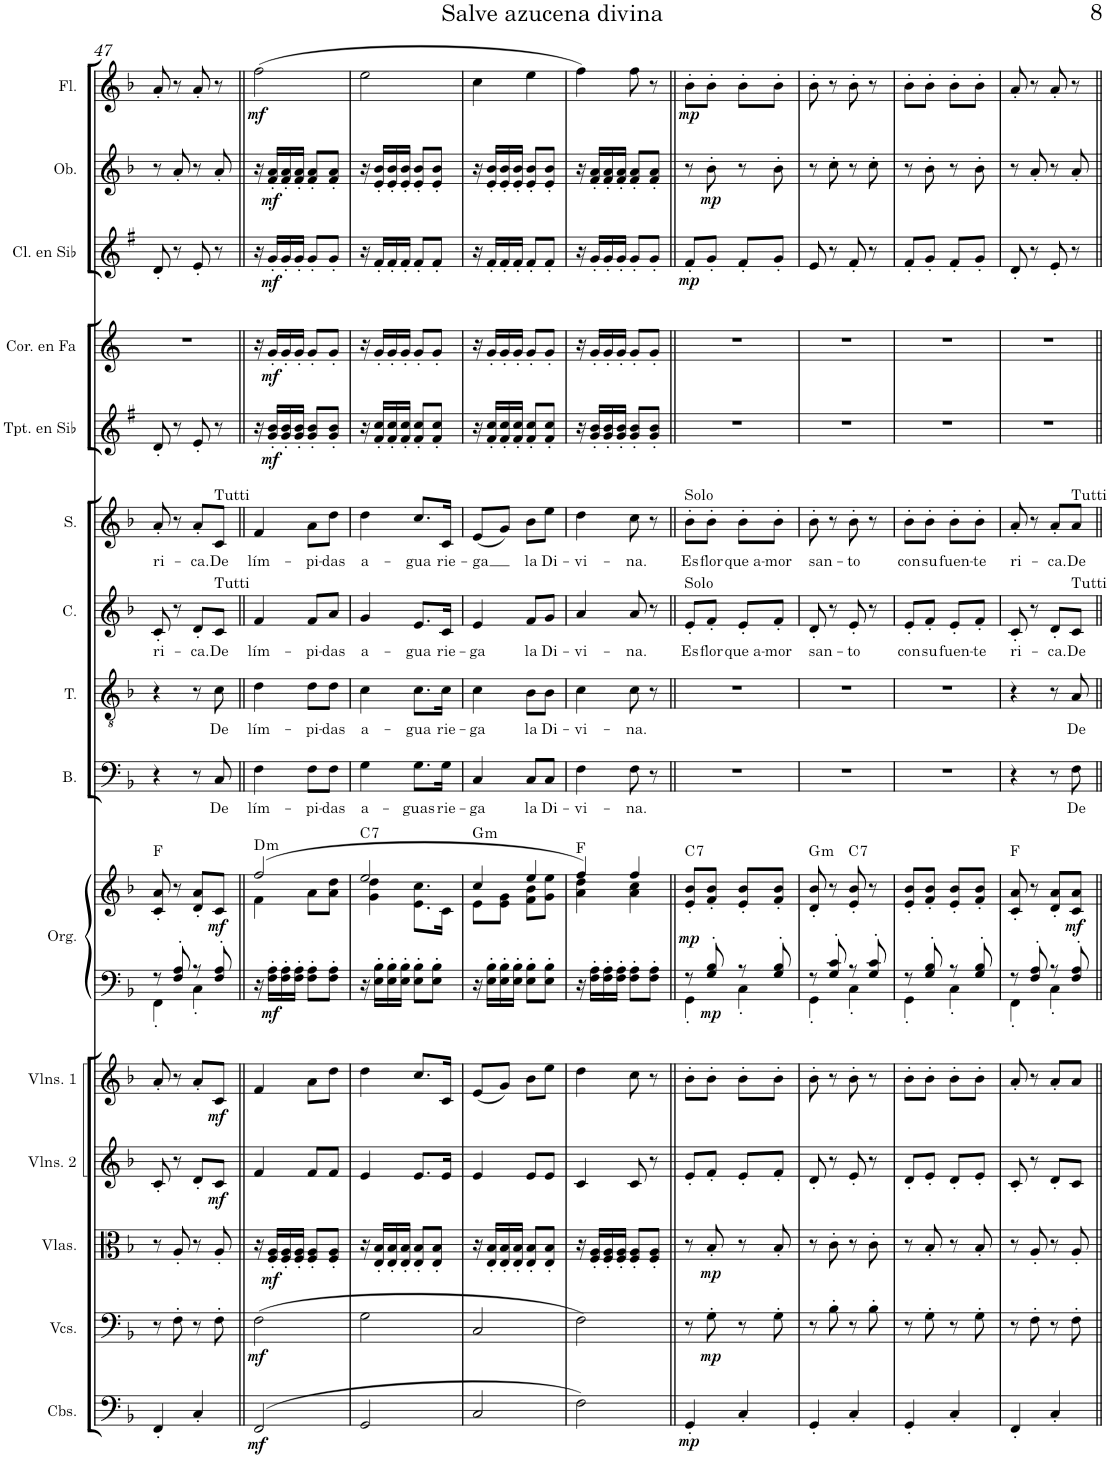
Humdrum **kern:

**kern	**dynam	**kern	**dynam	**kern	**dynam	**kern	**dynam	**kern	**dynam	**kern	**kern	**dynam	**harte	**kern	**text	**kern	**text	**kern	**text	**kern	**text	**kern	**dynam	**kern	**dynam	**kern	**dynam	**kern	**dynam	**kern	**dynam
*part15	*part15	*part14	*part14	*part13	*part13	*part12	*part12	*part11	*part11	*part10	*part10	*part10	*part10	*part9	*part9	*part8	*part8	*part7	*part7	*part6	*part6	*part5	*part5	*part4	*part4	*part3	*part3	*part2	*part2	*part1	*part1
*staff16	*staff16	*staff15	*staff15	*staff14	*staff14	*staff13	*staff13	*staff12	*staff12	*staff11	*staff10	*staff10/11	*	*staff9	*staff9	*staff8	*staff8	*staff7	*staff7	*staff6	*staff6	*staff5	*staff5	*staff4	*staff4	*staff3	*staff3	*staff2	*staff2	*staff1	*staff1
*I"Contrabajos	*	*I"Violonchelos	*	*I"Violas	*	*I"Violines 2	*	*I"Violines 1	*	*I"Órgano	*	*	*	*I"Bajo	*	*I"Tenor	*	*I"Contralto	*	*I"Soprano	*	*I"Trompeta en Sib	*	*I"Trompa en Fa	*	*I"Clarinete en Sib	*	*I"Oboe	*	*I"Flauta	*
*I'Cbs.	*	*I'Vcs.	*	*I'Vlas.	*	*I'Vlns. 2	*	*I'Vlns. 1	*	*	*	*	*	*I'B.	*	*I'T.	*	*I'C.	*	*I'S.	*	*I'Tpt. en Sib	*	*	*	*I'Cl. en Sib	*	*I'Ob.	*	*I'Fl.	*
!!LO:PB:g=z
*clefF4	*	*clefF4	*	*clefC3	*	*clefG2	*	*clefG2	*	*clefF4	*clefG2	*	*	*clefF4	*	*clefGv2	*	*clefG2	*	*clefG2	*	*clefG2	*	*clefG2	*	*clefG2	*	*clefG2	*	*clefG2	*
*Trd7c12	*	*	*	*	*	*	*	*	*	*	*	*	*	*	*	*	*	*	*	*	*	*Trd1c2	*	*Trd4c7	*	*Trd1c2	*	*	*	*	*
*k[b-]	*	*k[b-]	*	*k[b-]	*	*k[b-]	*	*k[b-]	*	*k[b-]	*k[b-]	*	*	*k[b-]	*	*k[b-]	*	*k[b-]	*	*k[b-]	*	*k[f#]	*	*k[]	*	*k[f#]	*	*k[b-]	*	*k[b-]	*
*M2/4	*	*M2/4	*	*M2/4	*	*M2/4	*	*M2/4	*	*M2/4	*M2/4	*	*	*M2/4	*	*M2/4	*	*M2/4	*	*M2/4	*	*M2/4	*	*M2/4	*	*M2/4	*	*M2/4	*	*M2/4	*
=47	=47	=47	=47	=47	=47	=47	=47	=47	=47	=47	=47	=47	=47	=47	=47	=47	=47	=47	=47	=47	=47	=47	=47	=47	=47	=47	=47	=47	=47	=47	=47
*	*	*	*	*	*	*	*	*	*	*^	*	*	*	*	*	*	*	*	*	*	*	*	*	*	*	*	*	*	*	*	*
!	!	!	!	!	!	!	!	!	!	!	!	!	!	!	!	!	!	!	!	!LO:LY:b	!	!LO:LY:b	!	!	!	!	!	!	!	!	!	!
4FF'/	.	8r	.	8r	.	8c'/	.	8a'/	.	8r	4FF'\	8c/' 8a/'	.	F:maj	4r	.	4r	.	8c'/	ri-	8a'/	ri-	8d'/	.	2r	.	8d'/	.	8r	.	8a'/	.
.	.	8F'\	.	8A'/	.	8r	.	8r	.	8F/' 8A/'	.	8r	.	.	.	.	.	.	8r	.	8r	.	8r	.	.	.	8r	.	8a'/	.	8r	.
!	!	!	!	!	!	!	!	!	!	!	!	!	!	!	!	!	!	!	!	!LO:LY:b	!	!LO:LY:b	!	!	!	!	!	!	!	!	!	!
4C'/	.	8r	.	8r	.	8d'/L	.	8a'/L	.	8r	4C'\	8d/' 8a/'L	.	.	8r	.	8r	.	8d'/L	-ca.	8a'/L	-ca.	8e'/	.	.	.	8e'/	.	8r	.	8a'/	.
!	!	!	!	!	!	!	!	!	!	!	!	!	!	!	!	!	!	!	!	!	!LO:TX:a:t=Tutti	!	!	!	!	!	!	!	!	!	!	!
!	!	!	!	!	!	!	!	!	!	!	!	!	!	!	!	!	!	!	!LO:TX:a:t=Tutti	!	!	!	!	!	!	!	!	!	!	!	!	!
!	!	!	!	!	!	!	!LO:DY:b	!	!LO:DY:b	!	!	!	!LO:DY:b	!	!	!LO:LY:b	!	!LO:LY:b	!	!LO:LY:b	!	!LO:LY:b	!	!	!	!	!	!	!	!	!	!
.	.	8F'\	.	8A'/	.	8c/J	mf	8c/J	mf	8F/' 8A/'	.	8c/J	mf	.	8C/	De	8c\	De	8c/J	De	8c/J	De	8r	.	.	.	8r	.	8a'/	.	8r	.
*	*	*	*	*	*	*	*	*	*	*v	*v	*	*	*	*	*	*	*	*	*	*	*	*	*	*	*	*	*	*	*	*	*
=48||	=48||	=48||	=48||	=48||	=48||	=48||	=48||	=48||	=48||	=48||	=48||	=48||	=48||	=48||	=48||	=48||	=48||	=48||	=48||	=48||	=48||	=48||	=48||	=48||	=48||	=48||	=48||	=48||	=48||	=48||	=48||
*	*	*	*	*	*	*	*	*	*	*	*^	*	*	*	*	*	*	*	*	*	*	*	*	*	*	*	*	*	*	*	*
!	!LO:DY:b	!	!LO:DY:b	!	!	!	!	!	!	!	!	!	!	!LO:H:kt=m	!	!LO:LY:b	!	!LO:LY:b	!	!LO:LY:b	!	!LO:LY:b	!	!	!	!	!	!	!	!	!	!LO:DY:b
(2FF/	mf	(2F\	mf	16r	.	4f/	.	4f/	.	16r	(2ff/	4f\	.	D:min	4F\	lím-	4d\	lím-	4f/	lím-	4f/	lím-	16r	.	16r	.	16r	.	16r	.	(2ff\	mf
!	!	!	!	!	!LO:DY:b	!	!	!	!	!	!	!	!LO:DY:b=2	!	!	!	!	!	!	!	!	!	!	!LO:DY:b	!	!LO:DY:b	!	!LO:DY:b	!	!LO:DY:b	!	!
.	.	.	.	16F/' 16A/'LL	mf	.	.	.	.	16F\' 16A\'LL	.	.	mf	.	.	.	.	.	.	.	.	.	16g/' 16b/'LL	mf	16g'/LL	mf	16g'/LL	mf	16f/' 16a/'LL	mf	.	.
.	.	.	.	16F/' 16A/'	.	.	.	.	.	16F\' 16A\'	.	.	.	.	.	.	.	.	.	.	.	.	16g/' 16b/'	.	16g'/	.	16g'/	.	16f/' 16a/'	.	.	.
.	.	.	.	16F/' 16A/'JJ	.	.	.	.	.	16F\' 16A\'JJ	.	.	.	.	.	.	.	.	.	.	.	.	16g/' 16b/'JJ	.	16g'/JJ	.	16g'/JJ	.	16f/' 16a/'JJ	.	.	.
!	!	!	!	!	!	!	!	!	!	!	!	!	!	!	!	!LO:LY:b	!	!LO:LY:b	!	!LO:LY:b	!	!LO:LY:b	!	!	!	!	!	!	!	!	!	!
.	.	.	.	8F/' 8A/'L	.	8f/L	.	8a\L	.	8F\' 8A\'L	.	8a\L	.	.	8F\L	-pi-	8d\L	-pi-	8f/L	-pi-	8a\L	-pi-	8g/' 8b/'L	.	8g'/L	.	8g'/L	.	8f/' 8a/'L	.	.	.
!	!	!	!	!	!	!	!	!	!	!	!	!	!	!	!	!LO:LY:b	!	!LO:LY:b	!	!LO:LY:b	!	!LO:LY:b	!	!	!	!	!	!	!	!	!	!
.	.	.	.	8F/' 8A/'J	.	8f/J	.	8dd\J	.	8F\' 8A\'J	.	8a\ 8dd\J	.	.	8F\J	-das	8d\J	-das	8a/J	-das	8dd\J	-das	8g/' 8b/'J	.	8g'/J	.	8g'/J	.	8f/' 8a/'J	.	.	.
=49	=49	=49	=49	=49	=49	=49	=49	=49	=49	=49	=49	=49	=49	=49	=49	=49	=49	=49	=49	=49	=49	=49	=49	=49	=49	=49	=49	=49	=49	=49	=49	=49
!	!	!	!	!	!	!	!	!	!	!	!	!	!	!LO:H:kt=7	!	!LO:LY:b	!	!LO:LY:b	!	!LO:LY:b	!	!LO:LY:b	!	!	!	!	!	!	!	!	!	!
2GG/	.	2G\	.	16r	.	4e/	.	4dd\	.	16r	2ee/	4g\ 4dd\	.	C:7	4G\	a-	4c\	a-	4g/	a-	4dd\	a-	16r	.	16r	.	16r	.	16r	.	2ee\	.
.	.	.	.	16E/' 16B-/'LL	.	.	.	.	.	16E\' 16B-\'LL	.	.	.	.	.	.	.	.	.	.	.	.	16f#/' 16cc/'LL	.	16g'/LL	.	16f#'/LL	.	16e/' 16b-/'LL	.	.	.
.	.	.	.	16E/' 16B-/'	.	.	.	.	.	16E\' 16B-\'	.	.	.	.	.	.	.	.	.	.	.	.	16f#/' 16cc/'	.	16g'/	.	16f#'/	.	16e/' 16b-/'	.	.	.
.	.	.	.	16E/' 16B-/'JJ	.	.	.	.	.	16E\' 16B-\'JJ	.	.	.	.	.	.	.	.	.	.	.	.	16f#/' 16cc/'JJ	.	16g'/JJ	.	16f#'/JJ	.	16e/' 16b-/'JJ	.	.	.
!	!	!	!	!	!	!	!	!	!	!	!	!	!	!	!	!LO:LY:b	!	!LO:LY:b	!	!LO:LY:b	!	!LO:LY:b	!	!	!	!	!	!	!	!	!	!
.	.	.	.	8E/' 8B-/'L	.	8.e/L	.	8.cc/L	.	8E\' 8B-\'L	.	8.e\ 8.cc\L	.	.	8.G\L	-guas	8.c\L	-gua	8.e/L	-gua	8.cc/L	-gua	8f#/' 8cc/'L	.	8g'/L	.	8f#'/L	.	8e/' 8b-/'L	.	.	.
.	.	.	.	8E/' 8B-/'J	.	.	.	.	.	8E\' 8B-\'J	.	.	.	.	.	.	.	.	.	.	.	.	8f#/' 8cc/'J	.	8g'/J	.	8f#'/J	.	8e/' 8b-/'J	.	.	.
!	!	!	!	!	!	!	!	!	!	!	!	!	!	!	!	!LO:LY:b	!	!LO:LY:b	!	!LO:LY:b	!	!LO:LY:b	!	!	!	!	!	!	!	!	!	!
.	.	.	.	.	.	16e/Jk	.	16c/Jk	.	.	.	16c\Jk	.	.	16G\Jk	rie-	16c\Jk	rie-	16c/Jk	rie-	16c/Jk	rie-	.	.	.	.	.	.	.	.	.	.
=50	=50	=50	=50	=50	=50	=50	=50	=50	=50	=50	=50	=50	=50	=50	=50	=50	=50	=50	=50	=50	=50	=50	=50	=50	=50	=50	=50	=50	=50	=50	=50	=50
!	!	!	!	!	!	!	!	!	!	!	!	!	!	!LO:H:kt=m	!	!LO:LY:b	!	!LO:LY:b	!	!LO:LY:b	!	!LO:LY:b	!	!	!	!	!	!	!	!	!	!
2C/	.	2C/	.	16r	.	4e/	.	(8e/L	.	16r	4cc/	8e\L	.	G:min	4C/	-ga	4c\	-ga	4e/	-ga	(8e/L	-ga	16r	.	16r	.	16r	.	16r	.	4cc\	.
.	.	.	.	16E/' 16B-/'LL	.	.	.	.	.	16E\' 16B-\'LL	.	.	.	.	.	.	.	.	.	.	.	.	16f#/' 16cc/'LL	.	16g'/LL	.	16f#'/LL	.	16e/' 16b-/'LL	.	.	.
.	.	.	.	16E/' 16B-/'	.	.	.	8g/J)	.	16E\' 16B-\'	.	8e\ 8g\J	.	.	.	.	.	.	.	.	8g/J)	.	16f#/' 16cc/'	.	16g'/	.	16f#'/	.	16e/' 16b-/'	.	.	.
.	.	.	.	16E/' 16B-/'JJ	.	.	.	.	.	16E\' 16B-\'JJ	.	.	.	.	.	.	.	.	.	.	.	.	16f#/' 16cc/'JJ	.	16g'/JJ	.	16f#'/JJ	.	16e/' 16b-/'JJ	.	.	.
!	!	!	!	!	!	!	!	!	!	!	!	!	!	!	!	!LO:LY:b	!	!LO:LY:b	!	!LO:LY:b	!	!LO:LY:b	!	!	!	!	!	!	!	!	!	!
.	.	.	.	8E/' 8B-/'L	.	8e/L	.	8b-\L	.	8E\' 8B-\'L	4ee/	8f\ 8b-\L	.	.	8C/L	la	8B-\L	la	8f/L	la	8b-\L	la	8f#/' 8cc/'L	.	8g'/L	.	8f#'/L	.	8e/' 8b-/'L	.	4ee\	.
!	!	!	!	!	!	!	!	!	!	!	!	!	!	!	!	!LO:LY:b	!	!LO:LY:b	!	!LO:LY:b	!	!LO:LY:b	!	!	!	!	!	!	!	!	!	!
.	.	.	.	8E/' 8B-/'J	.	8e/J	.	8ee\J	.	8E\' 8B-\'J	.	8g\ 8ee\J	.	.	8C/J	Di-	8B-\J	Di-	8g/J	Di-	8ee\J	Di-	8f#/' 8cc/'J	.	8g'/J	.	8f#'/J	.	8e/' 8b-/'J	.	.	.
=51	=51	=51	=51	=51	=51	=51	=51	=51	=51	=51	=51	=51	=51	=51	=51	=51	=51	=51	=51	=51	=51	=51	=51	=51	=51	=51	=51	=51	=51	=51	=51	=51
!	!	!	!	!	!	!	!	!	!	!	!	!	!	!	!	!LO:LY:b	!	!LO:LY:b	!	!LO:LY:b	!	!LO:LY:b	!	!	!	!	!	!	!	!	!	!
2F\)	.	2F\)	.	16r	.	4c/	.	4dd\	.	16r	4ff/)	4a\ 4dd\	.	F:maj	4F\	-vi-	4c\	-vi-	4a/	-vi-	4dd\	-vi-	16r	.	16r	.	16r	.	16r	.	4ff\)	.
.	.	.	.	16F/' 16A/'LL	.	.	.	.	.	16F\' 16A\'LL	.	.	.	.	.	.	.	.	.	.	.	.	16g/' 16b/'LL	.	16g'/LL	.	16g'/LL	.	16f/' 16a/'LL	.	.	.
.	.	.	.	16F/' 16A/'	.	.	.	.	.	16F\' 16A\'	.	.	.	.	.	.	.	.	.	.	.	.	16g/' 16b/'	.	16g'/	.	16g'/	.	16f/' 16a/'	.	.	.
.	.	.	.	16F/' 16A/'JJ	.	.	.	.	.	16F\' 16A\'JJ	.	.	.	.	.	.	.	.	.	.	.	.	16g/' 16b/'JJ	.	16g'/JJ	.	16g'/JJ	.	16f/' 16a/'JJ	.	.	.
!	!	!	!	!	!	!	!	!	!	!	!	!	!	!	!	!LO:LY:b	!	!LO:LY:b	!	!LO:LY:b	!	!LO:LY:b	!	!	!	!	!	!	!	!	!	!
.	.	.	.	8F/' 8A/'L	.	8c/	.	8cc\	.	8F\' 8A\'L	4ff/	4a\ 4cc\	.	.	8F\	-na.	8c\	-na.	8a/	-na.	8cc\	-na.	8g/' 8b/'L	.	8g'/L	.	8g'/L	.	8f/' 8a/'L	.	8ff\	.
.	.	.	.	8F/' 8A/'J	.	8r	.	8r	.	8F\' 8A\'J	.	.	.	.	8r	.	8r	.	8r	.	8r	.	8g/' 8b/'J	.	8g'/J	.	8g'/J	.	8f/' 8a/'J	.	8r	.
*	*	*	*	*	*	*	*	*	*	*	*v	*v	*	*	*	*	*	*	*	*	*	*	*	*	*	*	*	*	*	*	*	*
=52||	=52||	=52||	=52||	=52||	=52||	=52||	=52||	=52||	=52||	=52||	=52||	=52||	=52||	=52||	=52||	=52||	=52||	=52||	=52||	=52||	=52||	=52||	=52||	=52||	=52||	=52||	=52||	=52||	=52||	=52||	=52||
*	*	*	*	*	*	*	*	*	*	*^	*	*	*	*	*	*	*	*	*	*	*	*	*	*	*	*	*	*	*	*	*
!	!	!	!	!	!	!	!	!	!	!	!	!	!	!	!	!	!	!	!	!	!LO:TX:a:t=Solo	!	!	!	!	!	!	!	!	!	!	!
!	!	!	!	!	!	!	!	!	!	!	!	!	!	!	!	!	!	!	!LO:TX:a:t=Solo	!	!	!	!	!	!	!	!	!	!	!	!	!
!	!LO:DY:b	!	!	!	!	!	!	!	!	!	!	!	!LO:DY:b	!LO:H:kt=7	!	!	!	!	!	!LO:LY:b	!	!LO:LY:b	!	!	!	!	!	!LO:DY:b	!	!	!	!LO:DY:b
4GG'/	mp	8r	.	8r	.	8e'/L	.	8b-'\L	.	8r	4GG'\	8e/' 8b-/'L	mp	C:7	2r	.	2r	.	8e'/L	Es	8b-'\L	Es	2r	.	2r	.	8f#'/L	mp	8r	.	8b-'\L	mp
!	!	!	!LO:DY:b	!	!LO:DY:b	!	!	!	!	!	!	!	!LO:DY:b=2	!	!	!	!	!	!	!LO:LY:b	!	!LO:LY:b	!	!	!	!	!	!	!	!LO:DY:b	!	!
.	.	8G'\	mp	8B-'/	mp	8f'/J	.	8b-'\J	.	8G/' 8B-/'	.	8f/' 8b-/'J	mp	.	.	.	.	.	8f'/J	flor	8b-'\J	flor	.	.	.	.	8g'/J	.	8b-'\	mp	8b-'\J	.
!	!	!	!	!	!	!	!	!	!	!	!	!	!	!	!	!	!	!	!	!LO:LY:b	!	!LO:LY:b	!	!	!	!	!	!	!	!	!	!
4C'/	.	8r	.	8r	.	8e'/L	.	8b-'\L	.	8r	4C'\	8e/' 8b-/'L	.	.	.	.	.	.	8e'/L	que a-	8b-'\L	que a-	.	.	.	.	8f#'/L	.	8r	.	8b-'\L	.
!	!	!	!	!	!	!	!	!	!	!	!	!	!	!	!	!	!	!	!	!LO:LY:b	!	!LO:LY:b	!	!	!	!	!	!	!	!	!	!
.	.	8G'\	.	8B-'/	.	8f'/J	.	8b-'\J	.	8G/' 8B-/'	.	8f/' 8b-/'J	.	.	.	.	.	.	8f'/J	-mor	8b-'\J	-mor	.	.	.	.	8g'/J	.	8b-'\	.	8b-'\J	.
=53	=53	=53	=53	=53	=53	=53	=53	=53	=53	=53	=53	=53	=53	=53	=53	=53	=53	=53	=53	=53	=53	=53	=53	=53	=53	=53	=53	=53	=53	=53	=53	=53
!	!	!	!	!	!	!	!	!	!	!	!	!	!	!LO:H:kt=m	!	!	!	!	!	!LO:LY:b	!	!LO:LY:b	!	!	!	!	!	!	!	!	!	!
4GG'/	.	8r	.	8r	.	8d'/	.	8b-'\	.	8r	4GG'\	8d/' 8b-/'	.	G:min	2r	.	2r	.	8d'/	san-	8b-'\	san-	2r	.	2r	.	8e/	.	8r	.	8b-'\	.
.	.	8B-'\	.	8c'\	.	8r	.	8r	.	8G/' 8c/'	.	8r	.	.	.	.	.	.	8r	.	8r	.	.	.	.	.	8r	.	8cc'\	.	8r	.
!	!	!	!	!	!	!	!	!	!	!	!	!	!	!LO:H:kt=7	!	!	!	!	!	!LO:LY:b	!	!LO:LY:b	!	!	!	!	!	!	!	!	!	!
4C'/	.	8r	.	8r	.	8e'/	.	8b-'\	.	8r	4C'\	8e/' 8b-/'	.	C:7	.	.	.	.	8e'/	-to	8b-'\	-to	.	.	.	.	8f#'/	.	8r	.	8b-'\	.
.	.	8B-'\	.	8c'\	.	8r	.	8r	.	8G/' 8c/'	.	8r	.	.	.	.	.	.	8r	.	8r	.	.	.	.	.	8r	.	8cc'\	.	8r	.
=54	=54	=54	=54	=54	=54	=54	=54	=54	=54	=54	=54	=54	=54	=54	=54	=54	=54	=54	=54	=54	=54	=54	=54	=54	=54	=54	=54	=54	=54	=54	=54	=54
!	!	!	!	!	!	!	!	!	!	!	!	!	!	!	!	!	!	!	!	!LO:LY:b	!	!LO:LY:b	!	!	!	!	!	!	!	!	!	!
4GG'/	.	8r	.	8r	.	8d'/L	.	8b-'\L	.	8r	4GG'\	8e/' 8b-/'L	.	.	2r	.	2r	.	8e'/L	con	8b-'\L	con	2r	.	2r	.	8f#'/L	.	8r	.	8b-'\L	.
!	!	!	!	!	!	!	!	!	!	!	!	!	!	!	!	!	!	!	!	!LO:LY:b	!	!LO:LY:b	!	!	!	!	!	!	!	!	!	!
.	.	8G'\	.	8B-'/	.	8e'/J	.	8b-'\J	.	8G/' 8B-/'	.	8f/' 8b-/'J	.	.	.	.	.	.	8f'/J	su	8b-'\J	su	.	.	.	.	8g'/J	.	8b-'\	.	8b-'\J	.
!	!	!	!	!	!	!	!	!	!	!	!	!	!	!	!	!	!	!	!	!LO:LY:b	!	!LO:LY:b	!	!	!	!	!	!	!	!	!	!
4C'/	.	8r	.	8r	.	8d'/L	.	8b-'\L	.	8r	4C'\	8e/' 8b-/'L	.	.	.	.	.	.	8e'/L	fuen-	8b-'\L	fuen-	.	.	.	.	8f#'/L	.	8r	.	8b-'\L	.
!	!	!	!	!	!	!	!	!	!	!	!	!	!	!	!	!	!	!	!	!LO:LY:b	!	!LO:LY:b	!	!	!	!	!	!	!	!	!	!
.	.	8G'\	.	8B-'/	.	8e'/J	.	8b-'\J	.	8G/' 8B-/'	.	8f/' 8b-/'J	.	.	.	.	.	.	8f'/J	-te	8b-'\J	-te	.	.	.	.	8g'/J	.	8b-'\	.	8b-'\J	.
=55	=55	=55	=55	=55	=55	=55	=55	=55	=55	=55	=55	=55	=55	=55	=55	=55	=55	=55	=55	=55	=55	=55	=55	=55	=55	=55	=55	=55	=55	=55	=55	=55
!	!	!	!	!	!	!	!	!	!	!	!	!	!	!	!	!	!	!	!	!LO:LY:b	!	!LO:LY:b	!	!	!	!	!	!	!	!	!	!
4FF'/	.	8r	.	8r	.	8c'/	.	8a'/	.	8r	4FF'\	8c/' 8a/'	.	F:maj	4r	.	4r	.	8c'/	ri-	8a'/	ri-	2r	.	2r	.	8d'/	.	8r	.	8a'/	.
.	.	8F'\	.	8A'/	.	8r	.	8r	.	8F/' 8A/'	.	8r	.	.	.	.	.	.	8r	.	8r	.	.	.	.	.	8r	.	8a'/	.	8r	.
!	!	!	!	!	!	!	!	!	!	!	!	!	!	!	!	!	!	!	!	!LO:LY:b	!	!LO:LY:b	!	!	!	!	!	!	!	!	!	!
4C'/	.	8r	.	8r	.	8d'/L	.	8a'/L	.	8r	4C'\	8d/' 8a/'L	.	.	8r	.	8r	.	8d'/L	-ca.	8a'/L	-ca.	.	.	.	.	8e'/	.	8r	.	8a'/	.
!	!	!	!	!	!	!	!	!	!	!	!	!	!	!	!	!	!	!	!	!	!LO:TX:a:t=Tutti	!	!	!	!	!	!	!	!	!	!	!
!	!	!	!	!	!	!	!	!	!	!	!	!	!	!	!	!	!	!	!LO:TX:a:t=Tutti	!	!	!	!	!	!	!	!	!	!	!	!	!
!	!	!	!	!	!	!	!	!	!	!	!	!	!LO:DY:b	!	!	!LO:LY:b	!	!LO:LY:b	!	!LO:LY:b	!	!LO:LY:b	!	!	!	!	!	!	!	!	!	!
.	.	8F'\	.	8A'/	.	8c/J	.	8a/J	.	8F/' 8A/'	.	8c/ 8a/J	mf	.	8F\	De	8A/	De	8c/J	De	8a/J	De	.	.	.	.	8r	.	8a'/	.	8r	.
*	*	*	*	*	*	*	*	*	*	*v	*v	*	*	*	*	*	*	*	*	*	*	*	*	*	*	*	*	*	*	*	*	*
=||	=||	=||	=||	=||	=||	=||	=||	=||	=||	=||	=||	=||	=||	=||	=||	=||	=||	=||	=||	=||	=||	=||	=||	=||	=||	=||	=||	=||	=||	=||	=||
*-	*-	*-	*-	*-	*-	*-	*-	*-	*-	*-	*-	*-	*-	*-	*-	*-	*-	*-	*-	*-	*-	*-	*-	*-	*-	*-	*-	*-	*-	*-	*-
